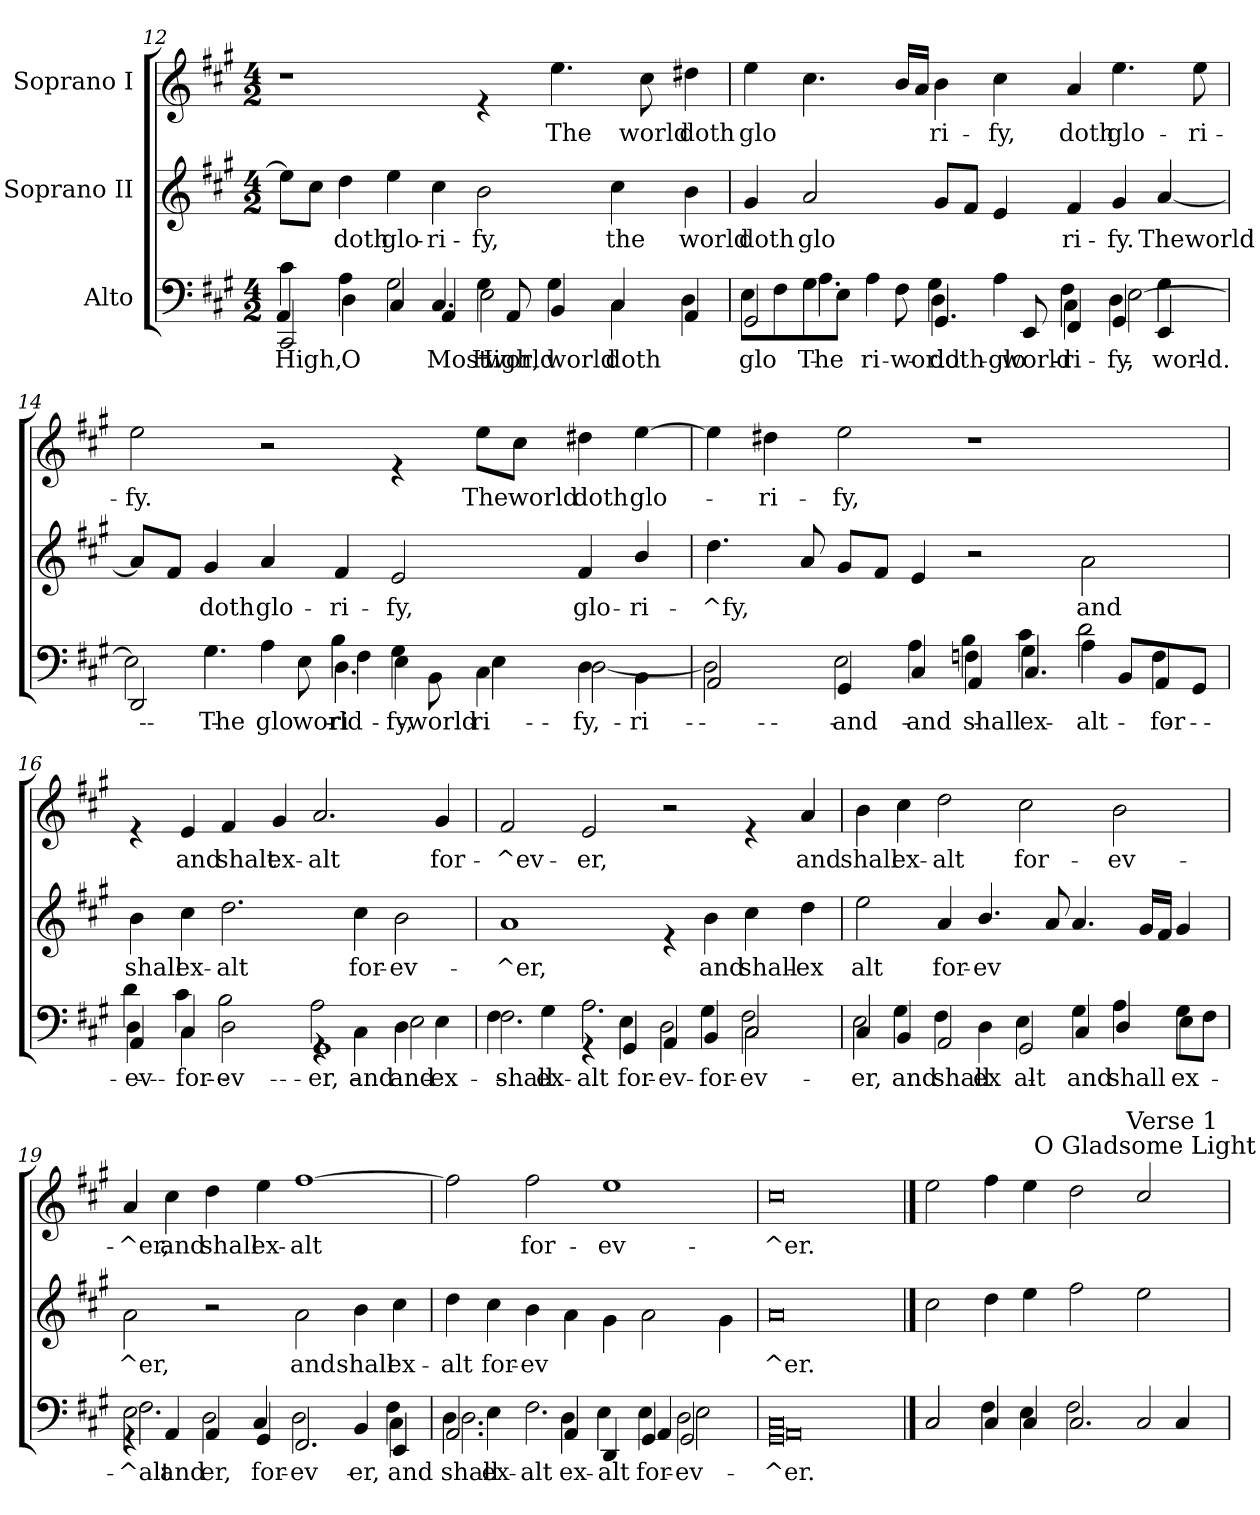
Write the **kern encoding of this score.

**kern	**text	**kern	**text	**kern	**text
*part3	*part3	*part2	*part2	*part1	*part1
*staff3	*staff3	*staff2	*staff2	*staff1	*staff1
*I"Alto	*	*I"Soprano II	*	*I"Soprano I	*
*clefF4	*	*clefG2	*	*clefG2	*
*k[f#c#g#]	*	*k[f#c#g#]	*	*k[f#c#g#]	*
*A:	*	*A:	*	*A:	*
*M4/2	*	*M4/2	*	*M4/2	*
=12	=12	=12	=12	=12	=12
!	!LO:LY:b	!	!	!	!
*^	*	*	*	*	*
!	!	!LO:LY:b	!	!	!	!
*	*^	*	*	*	*	*
!	!	!	!LO:LY:b	!	!	!	!
2CC#/	4c#\	4AA/	High,	8ee\L]	.	1r	.
.	.	.	.	8cc#\J	.	.	.
!	!	!	!LO:LY:b	!	!	!	!
!	!	!	!LO:LY:b	!	!LO:LY:b	!	!
.	4A\	4D\	O	4dd\	doth	.	.
!	!	!	!LO:LY:b	!	!LO:LY:b	!	!
4ryy	2G#\	4C#/	.	4ee\	glo-	.	.
!	!	!	!LO:LY:b	!	!	!	!
!	!	!	!LO:LY:b	!	!LO:LY:b	!	!
4.C#/	.	4AA/	Most	4cc#\	-ri-	.	.
!	!	!	!LO:LY:b	!	!	!	!
!	!	!	!LO:LY:b	!	!LO:LY:b	!	!
.	4G#\	2E\	High,	2b\	-fy,	4re	.
!	!	!	!LO:LY:b	!	!	!	!
8AA/	.	.	world	.	.	.	.
!	!	!	!LO:LY:b	!	!	!	!
!	!	!	!LO:LY:b	!	!	!	!LO:LY:b
4BB/	4G#\	.	world	.	.	4.ee\	The
!	!	!	!LO:LY:b	!	!	!	!
!	!	!	!LO:LY:b	!	!LO:LY:b	!	!
4C#/	4C#\	2ryy	doth	4cc#\	the	.	.
!	!	!	!	!	!	!	!LO:LY:b
.	.	.	.	.	.	8cc#\	world
!	!	!	!LO:LY:b	!	!LO:LY:b	!	!LO:LY:b
4AA/	4D\	.	.	4b\	world	4dd#X\	doth
!!LO:LB:g=z
=13	=13	=13	=13	=13	=13	=13	=13
!	!	!	!LO:LY:b	!	!	!	!
!	!	!	!LO:LY:b	!	!LO:LY:b	!	!LO:LY:b
2GG#/	8E\L	4ryy	-glo-	4g#/	doth	4ee\	glo
.	8F#\	.	.	.	.	.	.
!	!	!	!LO:LY:b	!	!LO:LY:b	!	!
.	8G#\	4.A\	The	2a/	glo	4.cc#\	.
.	8E\J	.	.	.	.	.	.
!	!	!	!LO:LY:b	!	!	!	!
4ryy	4A\	.	-ri-	.	.	.	.
!	!	!	!LO:LY:b	!	!	!	!
.	.	8F#\	world	.	.	16b/LL	.
.	.	.	.	.	.	16a/JJ	.
!	!	!	!LO:LY:b	!	!	!	!
!	!	!	!LO:LY:b	!	!	!	!
!	!	!	!LO:LY:b	!	!	!	!LO:LY:b
4.GG#/	4D\	4G#\	doth	8g#/L	.	4b\	ri-
.	.	.	.	8f#/J	.	.	.
!	!	!	!LO:LY:b	!	!	!	!LO:LY:b
.	4ryy	4A\	glo-	4e/	.	4cc#\	-fy,
!	!	!	!LO:LY:b	!	!	!	!
8EE/	.	.	world	.	.	.	.
!	!	!	!LO:LY:b	!	!	!	!
!	!	!	!LO:LY:b	!	!	!	!
!	!	!	!LO:LY:b	!	!LO:LY:b	!	!LO:LY:b
4FF#/	4C#\	4F#\	-ri-	4f#/	ri-	4a/	doth
!	!	!	!LO:LY:b	!	!	!	!
!	!	!	!LO:LY:b	!	!	!	!
!	!	!	!LO:LY:b	!	!LO:LY:b	!	!LO:LY:b
4GG#/	4D\	[>2E\	-fy,	4g#/	-fy.	4.ee\	glo-
!	!	!	!LO:LY:b	!	!	!	!
!	!	!	!LO:LY:b	!	!LO:LY:b	!	!
4EE/	4G#\	.	world.	[<4a/	Theworld	.	.
!	!	!	!	!	!	!	!LO:LY:b
.	.	.	.	.	.	8ee\	-ri-
=14	=14	=14	=14	=14	=14	=14	=14
!	!	!	!LO:LY:b	!	!	!	!LO:LY:b
2DD/	4ryy	2E\]	.	8a/L]	.	2ee\	-fy.
.	.	.	.	8f#/J	.	.	.
!	!	!	!LO:LY:b	!	!LO:LY:b	!	!
.	4.G#\	.	-The	4g#/	doth	.	.
!	!	!	!LO:LY:b	!	!LO:LY:b	!	!
4ryy	.	4A\	glo-	4a/	glo-	2r	.
!	!	!	!LO:LY:b	!	!	!	!
.	8E\	.	world	.	.	.	.
!	!	!	!LO:LY:b	!	!	!	!
!	!	!	!LO:LY:b	!	!	!	!
!	!	!	!LO:LY:b	!	!LO:LY:b	!	!
4.D\	4F#\	4B\	-ri-	4f#/	-ri-	.	.
!	!	!	!LO:LY:b	!	!	!	!
!	!	!	!LO:LY:b	!	!LO:LY:b	!	!
.	4G#\	4E\	-fy,	2e/	-fy,	4re	.
!	!	!	!LO:LY:b	!	!	!	!
8BB\	.	.	world	.	.	.	.
!	!	!	!LO:LY:b	!	!	!	!
!	!	!	!LO:LY:b	!	!	!	!LO:LY:b
4C#\	4E\	2.ryy	-ri-	.	.	8ee\L	The
!	!	!	!	!	!	!	!LO:LY:b
.	.	.	.	.	.	8cc#\J	world
!	!	!	!LO:LY:b	!	!	!	!
!	!	!	!LO:LY:b	!	!LO:LY:b	!	!LO:LY:b
4D\	[>2D\	.	-fy,	4f#/	glo-	4dd#X\	doth
!	!	!	!LO:LY:b	!	!LO:LY:b	!	!LO:LY:b
4BB\	.	.	-ri-	4b/	-ri-	[>4ee\	glo-
!!LO:LB:g=z
=15	=15	=15	=15	=15	=15	=15	=15
!	!	!	!LO:LY:b	!	!LO:LY:b	!	!
2AA/	2D\]	2.ryy	.	4.dd\	-^fy,	4ee\]	.
!	!	!	!	!	!	!	!LO:LY:b
.	.	.	.	.	.	4dd#X\	-ri-
.	.	.	.	8a/	.	.	.
!	!	!	!LO:LY:b	!	!	!	!
!	!	!	!LO:LY:b	!	!	!	!LO:LY:b
4GG#/	2E\	.	and	8g#/L	.	2ee\	-fy,
.	.	.	.	8f#/J	.	.	.
!	!	!	!LO:LY:b	!	!	!	!
!	!	!	!LO:LY:b	!	!	!	!
4C#/	.	4A\	-and	4e/	.	.	.
!	!	!	!LO:LY:b	!	!	!	!
!	!	!	!LO:LY:b	!	!	!	!
!	!	!	!LO:LY:b	!	!	!	!
4AA/	4Fn\	4B\	shall	2r	.	1r	.
!	!	!	!LO:LY:b	!	!	!	!
!	!	!	!LO:LY:b	!	!	!	!
!	!	!	!LO:LY:b	!	!	!	!
4.C#/	4G#\	4c#\	ex	.	.	.	.
!	!	!	!LO:LY:b	!	!	!	!
!	!	!	!LO:LY:b	!	!LO:LY:b	!	!
.	4A\	2d\	alt-	2a\	and	.	.
8BB/L	.	.	.	.	.	.	.
!	!	!	!LO:LY:b	!	!	!	!
8AA/	4F\	.	-for-	.	.	.	.
8GG#/J	.	.	.	.	.	.	.
=16	=16	=16	=16	=16	=16	=16	=16
!	!	!	!LO:LY:b	!	!LO:LY:b	!	!
4AA/	4D\	4d\	ev-	4b\	shall	4re	.
!	!	!	!LO:LY:b	!	!	!	!
!	!	!	!LO:LY:b	!	!	!	!
!	!	!	!LO:LY:b	!	!LO:LY:b	!	!LO:LY:b
4C#/	4C#\	4c#\	-for-	4cc#\	ex-	4e/	and
!	!	!	!LO:LY:b	!	!	!	!
!	!	!	!LO:LY:b	!	!LO:LY:b	!	!LO:LY:b
2D\	2ryy	2B\	-ev-	2.dd\	-alt	4f#/	shalt
!	!	!	!	!	!	!	!LO:LY:b
.	.	.	.	.	.	4g#/	ex-
!	!	!	!LO:LY:b	!	!	!	!
!	!	!	!LO:LY:b	!	!	!	!LO:LY:b
1GG#	4rGG	2A\	-er,	.	.	2.a/	-alt
!	!	!	!LO:LY:b	!	!LO:LY:b	!	!
.	4C#\	.	and	4cc#\	for-	.	.
!	!	!	!LO:LY:b	!	!	!	!
!	!	!	!LO:LY:b	!	!LO:LY:b	!	!
.	4D\	2E\	and	2b\	-ev-	.	.
!	!	!	!LO:LY:b	!	!	!	!LO:LY:b
.	4E\	.	ex-	.	.	4g#/	for-
!!LO:LB:g=z
=17	=17	=17	=17	=17	=17	=17	=17
!	!	!	!LO:LY:b	!	!	!	!
!	!	!	!LO:LY:b	!	!LO:LY:b	!	!LO:LY:b
2ryy	2.F#\	4F#\	shall	1a	-^er,	2f#/	-^ev-
!	!	!	!LO:LY:b	!	!	!	!
.	.	4G#\	ex-	.	.	.	.
!	!	!	!LO:LY:b	!	!	!	!LO:LY:b
4rGG	.	2.A\	-alt	.	.	2e/	-er,
!	!	!	!LO:LY:b	!	!	!	!
!	!	!	!LO:LY:b	!	!	!	!
4GG#/	4E\	.	for-	.	.	.	.
!	!	!	!LO:LY:b	!	!	!	!
!	!	!	!LO:LY:b	!	!	!	!
4AA/	2D\	.	-ev-	4re	.	2r	.
!	!	!	!LO:LY:b	!	!	!	!
!	!	!	!LO:LY:b	!	!LO:LY:b	!	!
4BB/	.	4G#\	for-	4b\	and	.	.
!	!	!	!LO:LY:b	!	!	!	!
!	!	!	!LO:LY:b	!	!	!	!
!	!	!	!LO:LY:b	!	!LO:LY:b	!	!
2C#/	2C#\	2F#\	-ev-	4cc#\	shall-	4re	.
!	!	!	!	!	!LO:LY:b	!	!LO:LY:b
.	.	.	.	4dd\	-ex	4a/	and
=18	=18	=18	=18	=18	=18	=18	=18
!	!	!	!LO:LY:b	!	!LO:LY:b	!	!LO:LY:b
4C#/	4ryy	2E\	-er,	2ee\	alt	4b\	shall
!	!	!	!LO:LY:b	!	!	!	!
!	!	!	!LO:LY:b	!	!	!	!LO:LY:b
4BB/	4G#\	.	and	.	.	4cc#\	ex-
!	!	!	!LO:LY:b	!	!	!	!
!	!	!	!LO:LY:b	!	!LO:LY:b	!	!LO:LY:b
2AA/	4F#\	2.ryy	shall	4a/	for-	2dd\	-alt
!	!	!	!LO:LY:b	!	!LO:LY:b	!	!
.	4D\	.	ex-	4.b/	-ev	.	.
!	!	!	!LO:LY:b	!	!	!	!
!	!	!	!LO:LY:b	!	!	!	!LO:LY:b
2GG#/	4E\	.	-alt	.	.	2cc#\	for-
.	.	.	.	8a/	.	.	.
!	!	!	!LO:LY:b	!	!	!	!
!	!	!	!LO:LY:b	!	!	!	!
.	4G#\	4C#/	and	4.a/	.	.	.
!	!	!	!LO:LY:b	!	!	!	!
!	!	!	!LO:LY:b	!	!	!	!LO:LY:b
2ryy	4A\	4D/	shall	.	.	2b\	-ev-
.	.	.	.	16g#/LL	.	.	.
.	.	.	.	16f#/JJ	.	.	.
!	!	!	!LO:LY:b	!	!	!	!
.	8G#\L	4E\	ex-	4g#/	.	.	.
.	8F#\J	.	.	.	.	.	.
!!LO:PB:g=z
=19	=19	=19	=19	=19	=19	=19	=19
!	!	!	!LO:LY:b	!	!	!	!
!	!	!	!LO:LY:b	!	!LO:LY:b	!	!LO:LY:b
4rGG	2E\	2.F#\	^alt	2a\	^er,	4a/	-^er,
!	!	!	!LO:LY:b	!	!	!	!LO:LY:b
4AA/	.	.	-and	.	.	4cc#\	and
!	!	!	!LO:LY:b	!	!	!	!
!	!	!	!LO:LY:b	!	!	!	!LO:LY:b
4AA/	2D\	.	-er,	2r	.	4dd\	shall
!	!	!	!LO:LY:b	!	!	!	!
!	!	!	!LO:LY:b	!	!	!	!LO:LY:b
4GG#/	.	4C#/	for-	.	.	4ee\	ex-
!	!	!	!LO:LY:b	!	!	!	!
!	!	!	!LO:LY:b	!	!LO:LY:b	!	!LO:LY:b
2.FF#/	2.ryy	2D\	-ev-	2a\	and	[>1ff#	-alt
!	!	!	!LO:LY:b	!	!LO:LY:b	!	!
.	.	4BB/	-er,	4b\	shall	.	.
!	!	!	!LO:LY:b	!	!	!	!
!	!	!	!LO:LY:b	!	!	!	!
!	!	!	!LO:LY:b	!	!LO:LY:b	!	!
4EE/	4C#\	4F#\	and	4cc#\	ex-	.	.
=20	=20	=20	=20	=20	=20	=20	=20
!	!	!	!LO:LY:b	!	!	!	!
!	!	!	!LO:LY:b	!	!	!	!
!	!	!	!LO:LY:b	!	!LO:LY:b	!	!
2.AA/	4D\	2.D\	-shall	4dd\	-alt	2ff#\]	.
!	!	!	!LO:LY:b	!	!LO:LY:b	!	!
.	4E\	.	ex-	4cc#\	for-	.	.
!	!	!	!LO:LY:b	!	!LO:LY:b	!	!LO:LY:b
.	2.F#\	.	-alt	4b\	-ev	2ff#\	for-
!	!	!	!LO:LY:b	!	!	!	!
!	!	!	!LO:LY:b	!	!	!	!
4AA/	.	4D\	ex-	4a\	.	.	.
!	!	!	!LO:LY:b	!	!	!	!
!	!	!	!LO:LY:b	!	!	!	!LO:LY:b
4DD/	.	4E\	-alt	4g#\	.	1ee	-ev-
!	!	!	!LO:LY:b	!	!	!	!
!	!	!	!LO:LY:b	!	!	!	!
!	!	!	!LO:LY:b	!	!	!	!
4GG#/	4E\	4AA/	for-	2a\	.	.	.
!	!	!	!LO:LY:b	!	!	!	!
!	!	!	!LO:LY:b	!	!	!	!
!	!	!	!LO:LY:b	!	!	!	!
2GG#/	2D\	2E\	-ev-	.	.	.	.
.	.	.	.	4g#\	.	.	.
=21	=21	=21	=21	=21	=21	=21	=21
!	!	!	!LO:LY:b	!	!	!	!
!	!	!	!LO:LY:b	!	!	!	!
!	!	!	!LO:LY:b	!	!LO:LY:b	!	!LO:LY:b
0GG#	0C#	0AA	^er.	0a	^er.	0cc#	-^er.
!!LO:LB:g=z
==22	==22	==22	==22	==22	==22	==22	==22
!	!	!	!	!	!	!LO:TX:a:t=Version  6-14-00	!
*	*	*	*	*	*	*^	*
*	*v	*v	*	*	*	*	*^	*
2C#/	2C#/	.	2cc#\	.	2ee\	2ryy	1ryy	.
4C#/	4F#\	.	4dd\	.	4ff#\	4ryy	.	.
4C#/	4E\	.	4ee\	.	4ee\	32ryy	.	.
!	!	!	!	!	!	!LO:TX:a:t=O Gladsome Light	!	!
.	.	.	.	.	.	1ryy	.	.
2.C#/	2F#\	.	2ff#\	.	2dd\	.	4...ryy	.
!	!	!	!	!	!	!	!LO:TX:a:t=Verse 1	!
.	.	.	.	.	.	.	2ryy	.
.	2C#/	.	2ee\	.	2cc#/	.	.	.
4C#/	.	.	.	.	.	.	.	.
.	.	.	.	.	.	8..ryy	.	.
.	.	.	.	.	.	.	32ryy	.
*v	*v	*	*	*	*v	*v	*v	*
=	=	=	=	=	=
*-	*-	*-	*-	*-	*-
